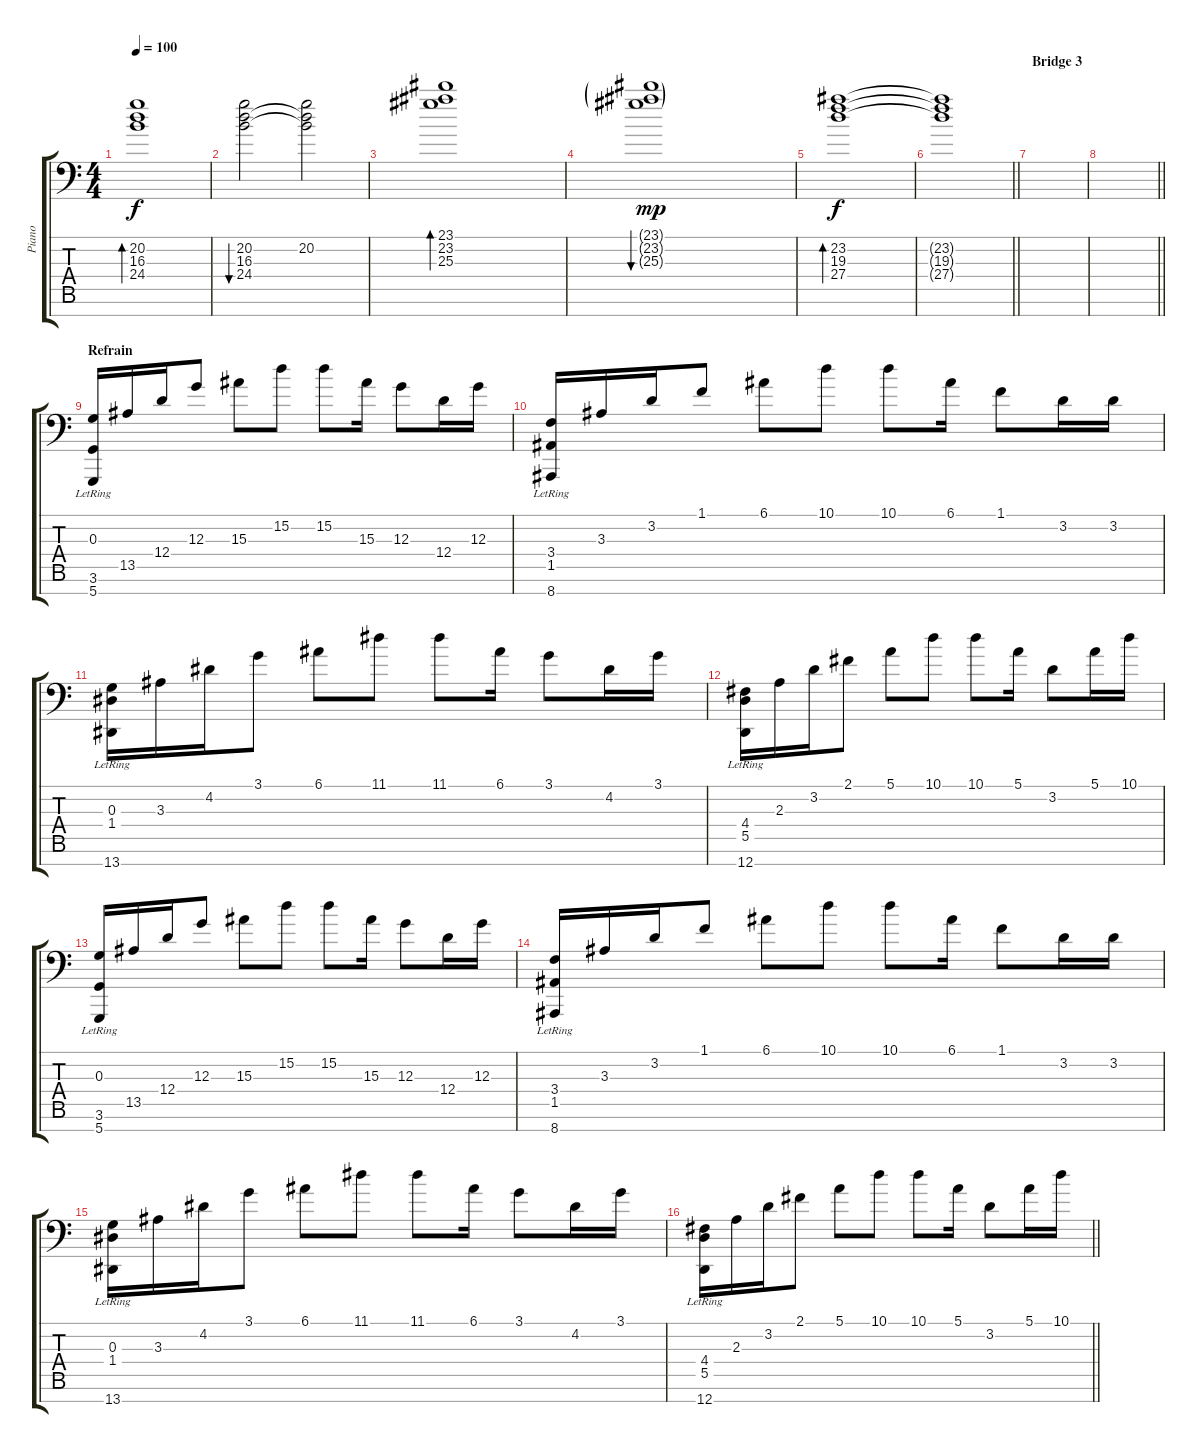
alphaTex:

\track ("Piano" "Piano") {instrument acousticgrandpiano}
\staff {score tabs}
\tuning (E4 B3 G3 D3 A2 E2 D1) {hide}
\ts (4 4)
\tempo 100
\clef f4
\ks c
(20.2 16.3 24.4).1{bd 240 dy f} |
(20.2 16.3 24.4).2{bu 240} (20.2 16.3{t} 24.4{t}).2 |
(23.1 23.2 25.3).1{bd 240} |
(23.1{g} 23.2{g} 25.3{g}).1{bu 240 dy mp} |
(23.2 19.3 27.4).1{bd 240 dy f} |
\barLineRight lightlight
(23.2{t} 19.3{t} 27.4{t}).1 |
\section ("" "Bridge 3")
|
\barLineRight lightlight
|
\section ("" "Refrain")
(0.3 3.6{lr} 5.7{lr}).16 13.5.16 12.4.16 12.3.8 15.3.8 15.2.8 15.2.8 15.3.16 12.3.8 12.4.16 12.3.16 |
(3.4 1.5{lr} 8.7{lr}).16 3.3.16 3.2.16 1.1.8 6.1.8 10.1.8 10.1.8 6.1.16 1.1.8 3.2.16 3.2.16 |
(0.3 1.4{lr} 13.7{lr}).16 3.3.16 4.2.16 3.1.8 6.1.8 11.1.8 11.1.8 6.1.16 3.1.8 4.2.16 3.1.16 |
(4.4 5.5{lr} 12.7{lr}).16 2.3.16 3.2.16 2.1.8 5.1.8 10.1.8 10.1.8 5.1.16 3.2.8 5.1.16 10.1.16 |
(0.3 3.6{lr} 5.7{lr}).16 13.5.16 12.4.16 12.3.8 15.3.8 15.2.8 15.2.8 15.3.16 12.3.8 12.4.16 12.3.16 |
(3.4 1.5{lr} 8.7{lr}).16 3.3.16 3.2.16 1.1.8 6.1.8 10.1.8 10.1.8 6.1.16 1.1.8 3.2.16 3.2.16 |
(0.3 1.4{lr} 13.7{lr}).16 3.3.16 4.2.16 3.1.8 6.1.8 11.1.8 11.1.8 6.1.16 3.1.8 4.2.16 3.1.16 |
\barLineRight lightlight
(4.4 5.5{lr} 12.7{lr}).16 2.3.16 3.2.16 2.1.8 5.1.8 10.1.8 10.1.8 5.1.16 3.2.8 5.1.16 10.1.16
